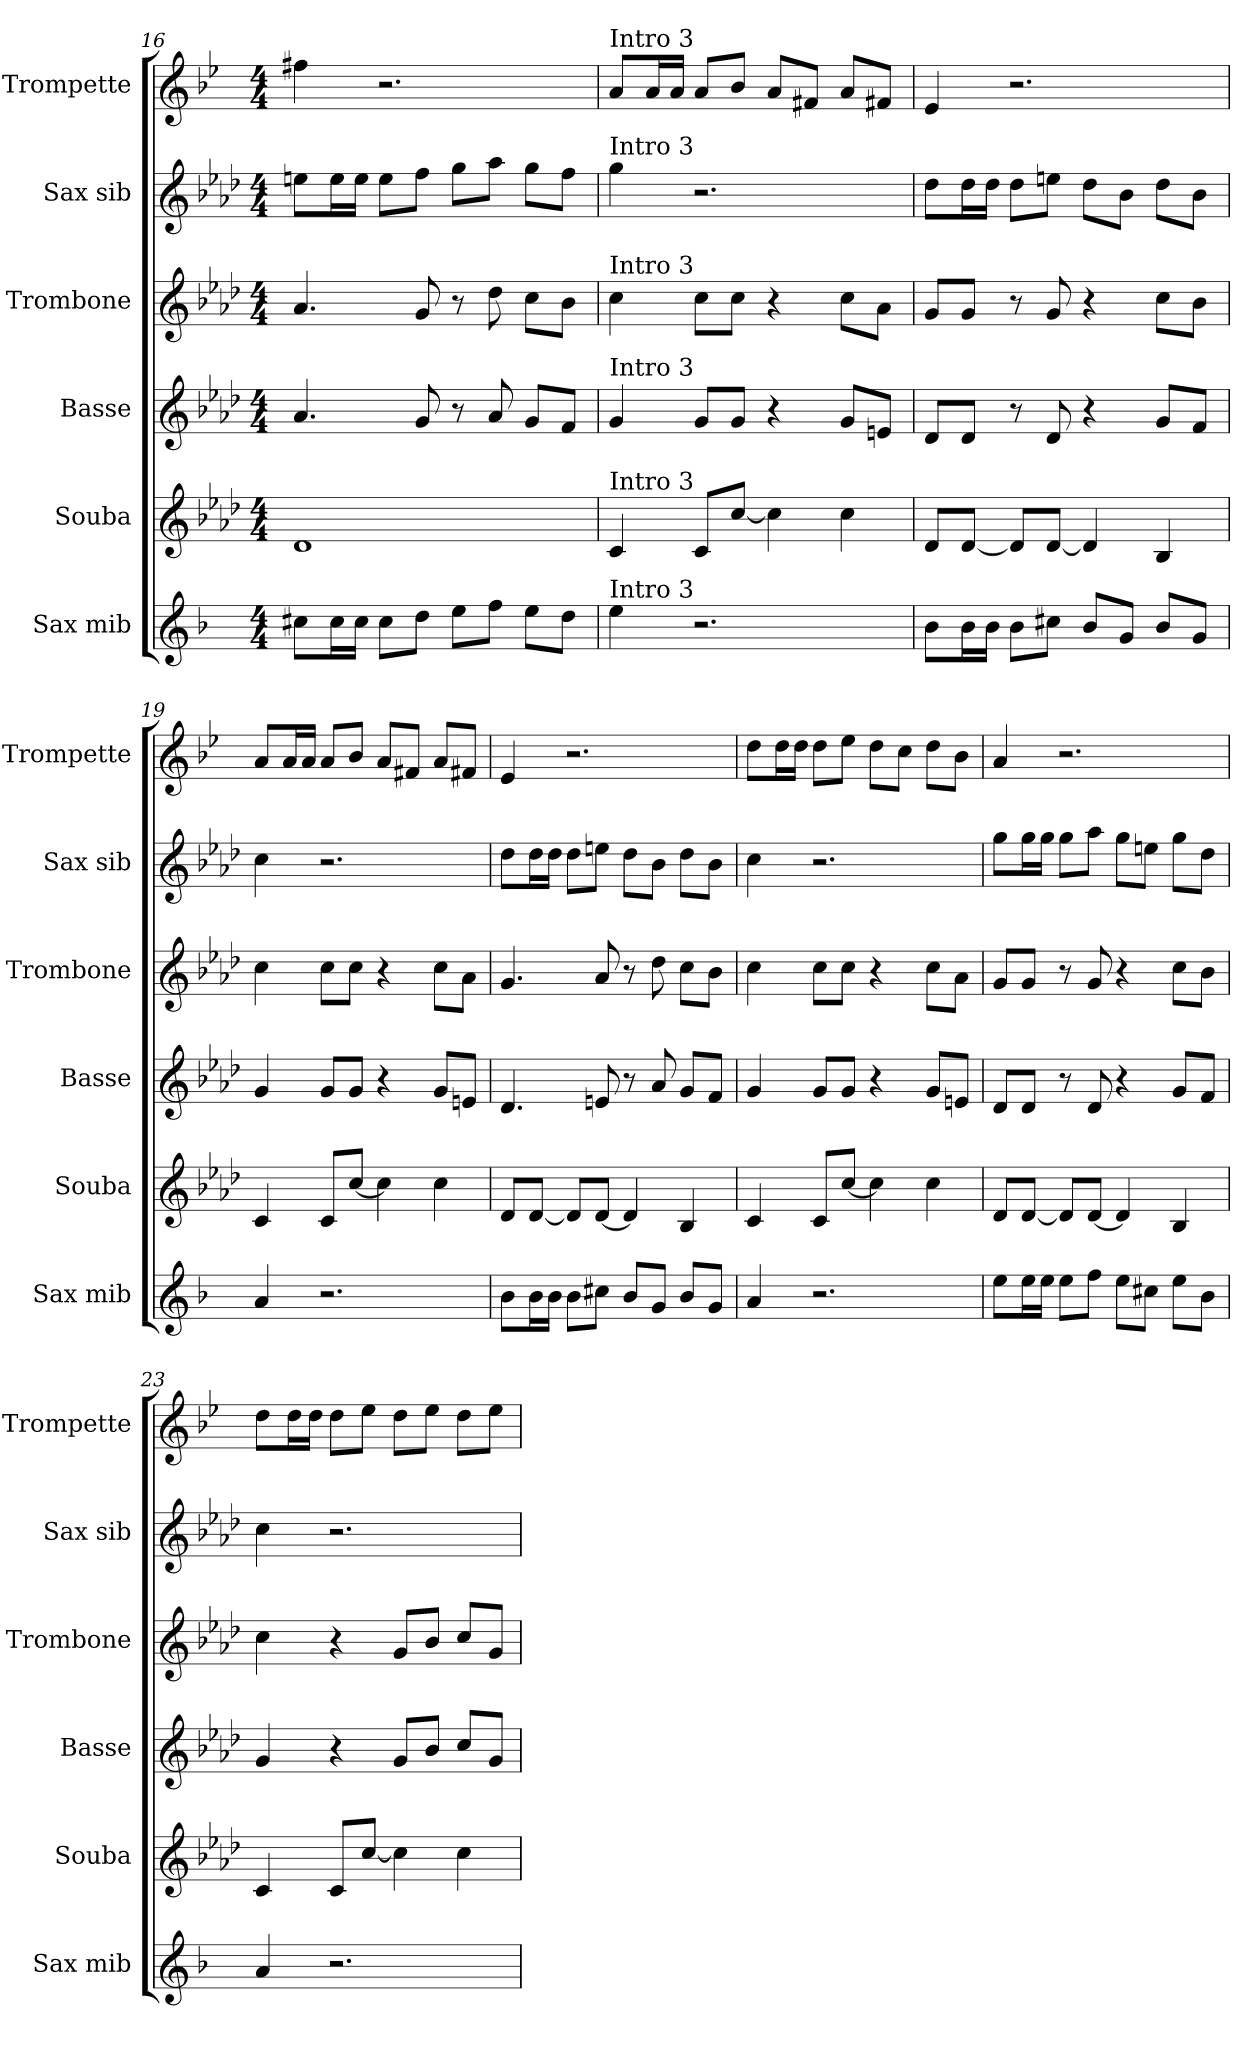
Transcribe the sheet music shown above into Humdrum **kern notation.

**kern	**kern	**kern	**kern	**kern	**kern
*part6	*part5	*part4	*part3	*part2	*part1
*staff6	*staff5	*staff4	*staff3	*staff2	*staff1
*I"Sax mib	*I"Souba	*I"Basse	*I"Trombone	*I"Sax sib	*I"Trompette
*I'Sax mib	*I'Souba	*I'Basse	*I'Trombone	*I'Sax sib	*I'Trompette
*clefG2	*clefG2	*clefG2	*clefG2	*clefG2	*clefG2
*ITrd5c9	*ITrd15c26	*ITrd8c14	*ITrd8c14	*ITrd8c14	*ITrd1c2
*k[b-e-a-d-]	*k[b-e-a-d-]	*k[b-e-a-d-]	*k[b-e-a-d-]	*k[b-e-a-d-]	*k[b-e-a-d-]
*M4/4	*M4/4	*M4/4	*M4/4	*M4/4	*M4/4
=16	=16	=16	=16	=16	=16
8enL	1DD-	4.A-	4.A-	8enL	4een
16eL	.	.	.	16eL	.
16eJJ	.	.	.	16eJJ	.
8eL	.	.	.	8eL	2.r
8fJ	.	8G	8G	8fJ	.
8gL	.	8r	8r	8gL	.
8a-J	.	8A-	8d-	8a-J	.
8gL	.	8GL	8cL	8gL	.
8fJ	.	8FJ	8B-J	8fJ	.
=17	=17	=17	=17	=17	=17
!	!	!	!	!	!LO:TX:t=Intro 3
!	!	!	!	!LO:TX:t=Intro 3	!
!	!	!	!LO:TX:t=Intro 3	!	!
!	!	!LO:TX:t=Intro 3	!	!	!
!	!LO:TX:t=Intro 3	!	!	!	!
!LO:TX:t=Intro 3	!	!	!	!	!
4g	4CC	4G	4c	4g	8gL
.	.	.	.	.	16gL
.	.	.	.	.	16gJJ
2.r	8CCL	8GL	8cL	2.r	8gL
.	[8CJ	8GJ	8cJ	.	8a-J
.	4C]	4r	4r	.	8gL
.	.	.	.	.	8enJ
.	4C	8GL	8cL	.	8gL
.	.	8EnJ	8A-J	.	8enJ
=18	=18	=18	=18	=18	=18
8d-L	8DD-L	8D-L	8GL	8d-L	4d-
16d-L	[8DD-J	8D-J	8GJ	16d-L	.
16d-JJ	.	.	.	16d-JJ	.
8d-L	8DD-L]	8r	8r	8d-L	2.r
8enJ	[8DD-J	8D-	8G	8enJ	.
8d-L	4DD-]	4r	4r	8d-L	.
8B-J	.	.	.	8B-J	.
8d-L	4BBB-	8GL	8cL	8d-L	.
8B-J	.	8FJ	8B-J	8B-J	.
=19	=19	=19	=19	=19	=19
4c	4CC	4G	4c	4c	8gL
.	.	.	.	.	16gL
.	.	.	.	.	16gJJ
2.r	8CCL	8GL	8cL	2.r	8gL
.	[8CJ	8GJ	8cJ	.	8a-J
.	4C]	4r	4r	.	8gL
.	.	.	.	.	8enJ
.	4C	8GL	8cL	.	8gL
.	.	8EnJ	8A-J	.	8enJ
=20	=20	=20	=20	=20	=20
8d-L	8DD-L	4.D-	4.G	8d-L	4d-
16d-L	[8DD-J	.	.	16d-L	.
16d-JJ	.	.	.	16d-JJ	.
8d-L	8DD-L]	.	.	8d-L	2.r
8enJ	[8DD-J	8En	8A-	8enJ	.
8d-L	4DD-]	8r	8r	8d-L	.
8B-J	.	8A-	8d-	8B-J	.
8d-L	4BBB-	8GL	8cL	8d-L	.
8B-J	.	8FJ	8B-J	8B-J	.
=21	=21	=21	=21	=21	=21
4c	4CC	4G	4c	4c	8ccL
.	.	.	.	.	16ccL
.	.	.	.	.	16ccJJ
2.r	8CCL	8GL	8cL	2.r	8ccL
.	[8CJ	8GJ	8cJ	.	8dd-J
.	4C]	4r	4r	.	8ccL
.	.	.	.	.	8b-J
.	4C	8GL	8cL	.	8ccL
.	.	8EnJ	8A-J	.	8a-J
=22	=22	=22	=22	=22	=22
8gL	8DD-L	8D-L	8GL	8gL	4g
16gL	[8DD-J	8D-J	8GJ	16gL	.
16gJJ	.	.	.	16gJJ	.
8gL	8DD-L]	8r	8r	8gL	2.r
8a-J	[8DD-J	8D-	8G	8a-J	.
8gL	4DD-]	4r	4r	8gL	.
8enJ	.	.	.	8enJ	.
8gL	4BBB-	8GL	8cL	8gL	.
8d-J	.	8FJ	8B-J	8d-J	.
=23	=23	=23	=23	=23	=23
4c	4CC	4G	4c	4c	8ccL
.	.	.	.	.	16ccL
.	.	.	.	.	16ccJJ
2.r	8CCL	4r	4r	2.r	8ccL
.	[8CJ	.	.	.	8dd-J
.	4C]	8GL	8GL	.	8ccL
.	.	8B-J	8B-J	.	8dd-J
.	4C	8cL	8cL	.	8ccL
.	.	8GJ	8GJ	.	8dd-J
=	=	=	=	=	=
*-	*-	*-	*-	*-	*-
